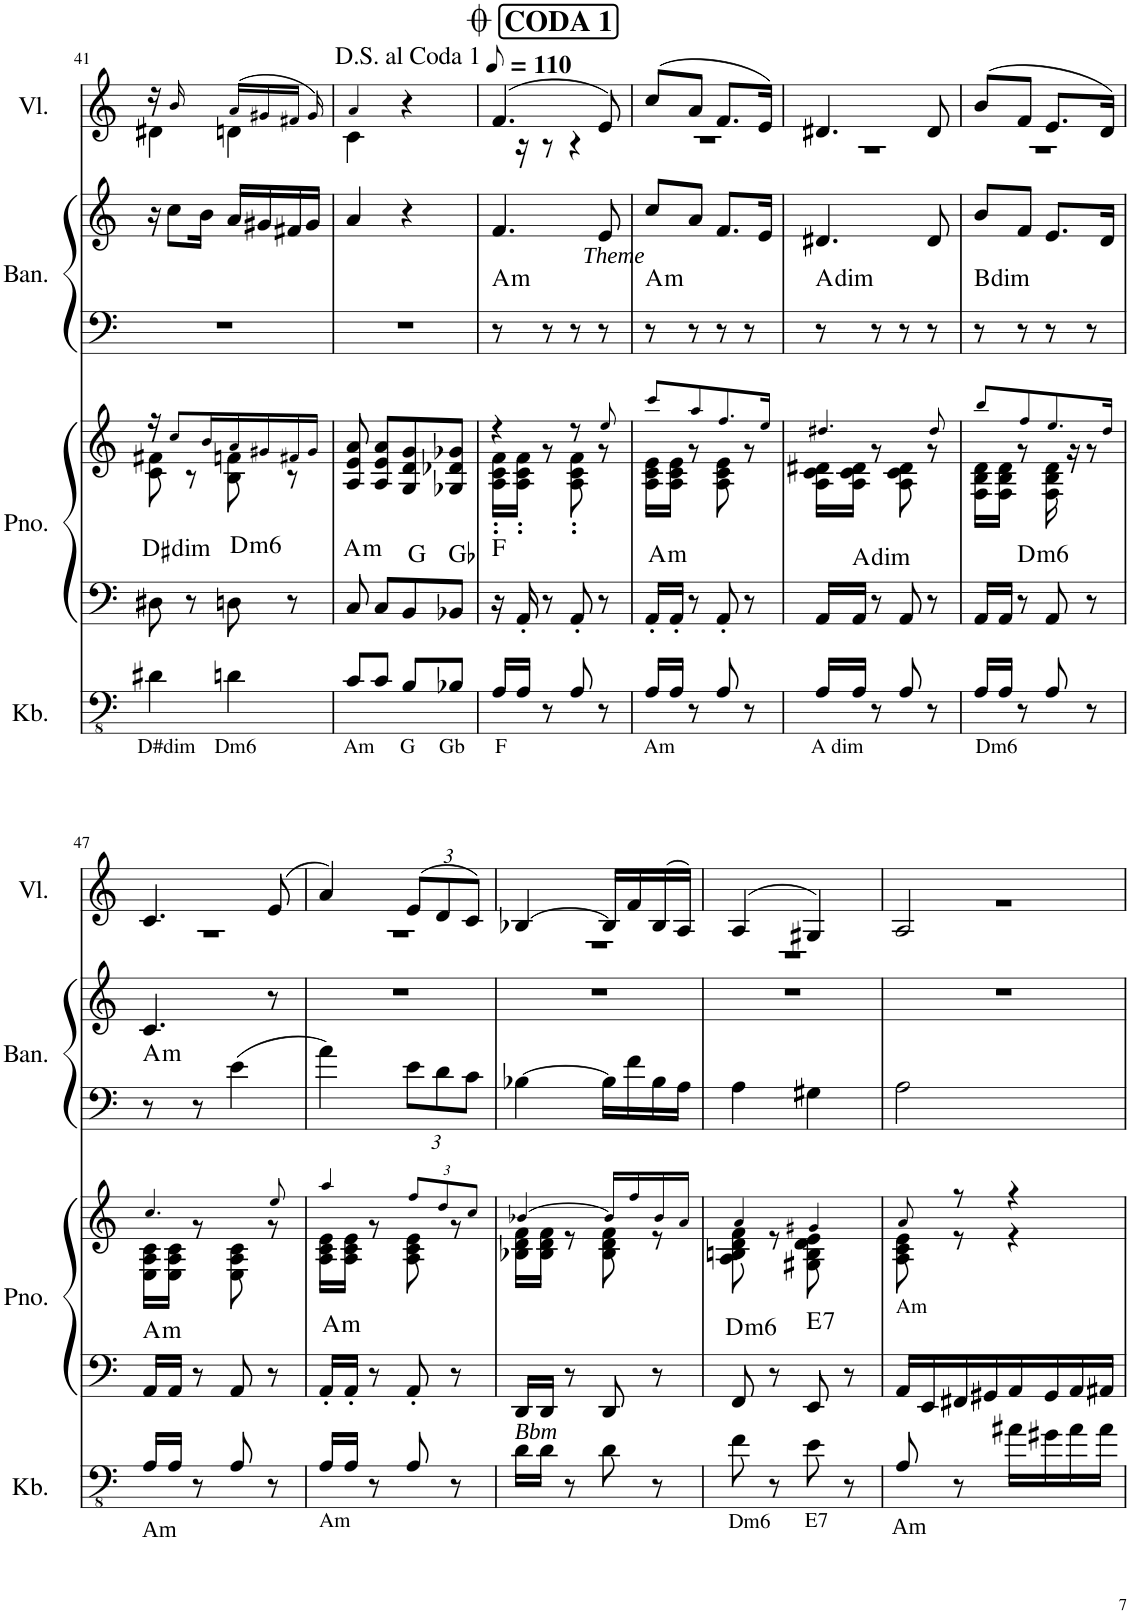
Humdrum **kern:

**kern	**text	**kern	**kern	**harte	**kern	**kern	**harte	**kern
*part4	*part4	*part3	*part3	*part3	*part2	*part2	*part2	*part1
*staff6	*staff6	*staff5	*staff4	*	*staff3	*staff2	*	*staff1
*I"Kontrabass	*	*I"Piano	*	*	*I"Bandoneon	*	*	*I"Violine
*I'Kb.	*	*I'Pno.	*	*	*I'Ban.	*	*	*I'Vl.
!!LO:PB:g=z
*clefFv4	*	*clefF4	*clefG2	*	*clefF4	*clefG2	*	*clefG2
*Trd7c12	*	*	*	*	*	*	*	*
*k[]	*	*k[]	*k[]	*	*k[]	*k[]	*	*k[]
*M4/8	*	*M4/8	*M4/8	*	*M4/8	*M4/8	*	*M4/8
=41	=41	=41	=41	=41	=41	=41	=41	=41
*	*	*	*^	*	*	*	*	*^
!LO:TX:b:t=D#dim	!	!	!	!	!LO:H:kt=dim	!	!	!	!	!
4D#X\	.	8D#X\	16r	8c\ 8f#X\	D#:dim	2r	16r	.	16r	4d#X\
.	.	.	8cc/L	.	.	.	8cc\L	.	16b/	.
.	.	8r	.	8r	.	.	.	.	8ryy	.
.	.	.	16b/L	.	.	.	16b\Jk	.	.	.
!LO:TX:b:t=Dm6	!	!	!	!	!LO:H:kt=m6	!	!	!	!	!
4Dn\	.	8Dn\	16a/	8B\ 8fn\	D:min6	.	16a/LL	.	(16a/LL	4dn\
.	.	.	16g#X/	.	.	.	16g#X/	.	16g#X/	.
.	.	8r	16f#X/	8r	.	.	16f#X/	.	16f#X/JJ	.
.	.	.	16g#/JJ	.	.	.	16g#/JJ	.	16g#/)	.
*	*	*	*v	*v	*	*	*	*	*	*
=42	=42	=42	=42	=42	=42	=42	=42	=42	=42
!LO:TX:b:t=Am	!	!	!	!LO:H:kt=m	!	!	!	!	!
8C/L	.	8C/	8A/ 8e/ 8a/	A:min	2r	4a/	.	4a/	4c\
8C/J	.	8C/L	8A/ 8e/ 8a/L	.	.	.	.	.	.
!LO:TX:b:t=G	!	!	!	!LO:H:kt=N.C.	!	!	!	!	!
8BB/L	.	8BB/	8G/ 8d/ 8g/	N	.	4r	.	4r	4ryy
!LO:TX:b:t=Gb	!	!	!	!LO:H:kt=N.C.	!	!	!	!	!
8BB-X/J	.	8BB-X/J	8G-X/ 8d-X/ 8g-X/J	N	.	.	.	.	.
!	!	!	!	!	!	!	!	!LO:TX:a:t=D.S. al Coda 1	!
=43	=43	=43	=43	=43	=43	=43	=43	=43	=43
!!LO:REH:place=s1:a:B:cj:fs=14:t=CODA 1	!!
*	*	*	*	*	*	*	*	*MM55	*
*	*	*	*^	*	*	*	*	*	*
!	!	!	!	!	!	!	!LO:TX:b:i:t=Theme	!	!	!
!LO:TX:b:t=F	!	!	!	!	!LO:H:kt=N.C.	!	!	!LO:H:kt=m	!	!
16AA/LL	.	16r	4r	16A\' 16c\' 16f\'LL	N	8r	4.f/	A:min	(4.f/	16ryy
16AA/JJ	.	16AA'/	.	16A\' 16c\' 16f\'JJ	.	.	.	.	.	16r
8r	.	8r	.	8r	.	8r	.	.	.	8r
8AA/	.	8AA'/	8r	8A\' 8c\' 8f\'	.	8r	.	.	.	4r
8r	.	8r	8ee/	8r	.	8r	8e/	.	8e/)	.
=44	=44	=44	=44	=44	=44	=44	=44	=44	=44	=44
!LO:TX:b:t=Am	!	!	!	!	!LO:H:kt=m	!	!	!LO:H:kt=m	!	!
16AA/LL	.	16AA'/LL	8ccc/L	16A\ 16c\ 16e\LL	A:min	8r	8cc/L	A:min	(8cc/L	2r
16AA/JJ	.	16AA'/JJ	.	16A\ 16c\ 16e\JJ	.	.	.	.	.	.
8r	.	8r	8aa/	8r	.	8r	8a/J	.	8a/J	.
8AA/	.	8AA'/	8.ff/	8A\ 8c\ 8e\	.	8r	8.f/L	.	8.f/L	.
8r	.	8r	.	8r	.	8r	.	.	.	.
.	.	.	16ee/Jk	.	.	.	16e/Jk	.	16e/Jk)	.
=45	=45	=45	=45	=45	=45	=45	=45	=45	=45	=45
!LO:TX:b:t=A dim	!	!	!	!	!	!	!	!LO:H:kt=dim	!	!
16AA/LL	.	16AA/LL	4.dd#X/	16A\ 16c\ 16d#X\LL	.	8r	4.d#X/	A:dim	4.d#X/	2r
!	!	!	!	!	!LO:H:kt=dim	!	!	!	!	!
16AA/JJ	.	16AA/JJ	.	16A\ 16c\ 16d#\JJ	A:dim	.	.	.	.	.
8r	.	8r	.	8r	.	8r	.	.	.	.
8AA/	.	8AA/	.	8A\ 8c\ 8d#\	.	8r	.	.	.	.
8r	.	8r	8dd#/	8r	.	8r	8d#/	.	8d#/	.
=46	=46	=46	=46	=46	=46	=46	=46	=46	=46	=46
!LO:TX:b:t=Dm6	!	!	!	!	!	!	!	!LO:H:kt=dim	!	!
16AA/LL	.	16AA/LL	8bb/L	16F\ 16B\ 16d\LL	.	8r	8b/L	B:dim	(8b/L	2r
16AA/JJ	.	16AA/JJ	.	16F\ 16B\ 16d\JJ	.	.	.	.	.	.
!	!	!	!	!	!LO:H:kt=m6	!	!	!	!	!
8r	.	8r	8ff/	8r	D:min6	8r	8f/J	.	8f/J	.
8AA/	.	8AA/	8.ee/	16F\ 16B\ 16d\	.	8r	8.e/L	.	8.e/L	.
.	.	.	.	16r	.	.	.	.	.	.
8r	.	8r	.	8r	.	8r	.	.	.	.
.	.	.	16dd/Jk	.	.	.	16d/Jk	.	16d/Jk)	.
!!LO:LB:g=z	!!
=47	=47	=47	=47	=47	=47	=47	=47	=47	=47	=47
!	!LO:LY:b	!	!	!	!LO:H:kt=m	!	!	!LO:H:kt=m	!	!
16AA/LL	Am	16AA/LL	4.cc/	16E\ 16A\ 16c\LL	A:min	8r	4.c/	A:min	4.c/	2r
16AA/JJ	.	16AA/JJ	.	16E\ 16A\ 16c\JJ	.	.	.	.	.	.
8r	.	8r	.	8r	.	8r	.	.	.	.
8AA/	.	8AA/	.	8E\ 8A\ 8c\	.	4e\	.	.	.	.
8r	.	8r	8ee/	8r	.	.	8r	.	(8e/	.
=48	=48	=48	=48	=48	=48	=48	=48	=48	=48	=48
!LO:TX:b:t=Am	!	!	!	!	!LO:H:kt=m	!	!	!	!	!
16AA/LL	.	16AA'/LL	4aa/	16A\ 16c\ 16e\LL	A:min	4a\	2r	.	4a/)	2r
16AA/JJ	.	16AA'/JJ	.	16A\ 16c\ 16e\JJ	.	.	.	.	.	.
8r	.	8r	.	8r	.	.	.	.	.	.
*	*	*	*Xbrackettup	*	*	*Xbrackettup	*	*	*Xbrackettup	*
8AA/	.	8AA'/	12ff/L	8A\ 8c\ 8e\	.	12e\L	.	.	(12e/L	.
.	.	.	12dd/	.	.	12d\	.	.	12d/	.
8r	.	8r	.	8r	.	.	.	.	.	.
.	.	.	12cc/J	.	.	12c\J	.	.	12c/J)	.
=49	=49	=49	=49	=49	=49	=49	=49	=49	=49	=49
!	!	!LO:TX:b:i:t=Bbm	!	!	!	!	!	!	!	!
16D\LL	.	16DD/LL	4b-X/	16B-X\ 16d\ 16f\LL	.	[4B-X\	2r	.	[4B-X/	2r
16D\JJ	.	16DD/JJ	.	16B-\ 16d\ 16f\JJ	.	.	.	.	.	.
8r	.	8r	.	8r	.	.	.	.	.	.
8D\	.	8DD/	16b-/LL	8B-\ 8d\ 8f\	.	16B-\LL]	.	.	16B-/LL]	.
.	.	.	16ff/	.	.	16f\	.	.	16f/	.
8r	.	8r	16b-/	8r	.	16B-\	.	.	(16B-/	.
.	.	.	16a/JJ	.	.	16A\JJ	.	.	16A/JJ)	.
=50	=50	=50	=50	=50	=50	=50	=50	=50	=50	=50
*	*	*	*	*^	*	*	*	*	*	*
!LO:TX:b:t=Dm6	!	!	!	!	!	!LO:H:kt=m6	!	!	!	!	!
8F\	.	8FF/	4a/	8A\ 8Bn\ 8d\ 8f\	4ryy	D:min6	4A\	2r	.	(4A/	2r
8r	.	8r	.	8r	.	.	.	.	.	.	.
!LO:TX:b:t=E7	!	!	!	!	!	!LO:H:kt=7	!	!	!	!	!
8E\	.	8EE/	4g#X/	4d\ 4e\	8G#X\ 8B\	E:7	4G#X\	.	.	4G#X/)	.
8r	.	8r	.	.	8ryy	.	.	.	.	.	.
=51	=51	=51	=51	=51	=51	=51	=51	=51	=51	=51	=51
!	!	!LO:TX:a:t=Am	!	!	!	!	!	!	!	!	!
!	!LO:LY:b	!	!	!	!	!	!	!	!	!	!
*	*	*	*	*v	*v	*	*	*	*	*	*
8AA/	Am	16AA/LL	8a/	8A\ 8c\ 8e\	.	2A\	2r	.	2A/	2r
.	.	16EE/	.	.	.	.	.	.	.	.
8r	.	16FF#X/	8r	8r	.	.	.	.	.	.
.	.	16GG#X/	.	.	.	.	.	.	.	.
16A#X\LL	.	16AA/	4r	4r	.	.	.	.	.	.
16G#X\	.	16GG#/	.	.	.	.	.	.	.	.
16A#\	.	16AA/	.	.	.	.	.	.	.	.
16A#\JJ	.	16AA#X/JJ	.	.	.	.	.	.	.	.
*	*	*	*v	*v	*	*	*	*	*v	*v
=	=	=	=	=	=	=	=	=
*-	*-	*-	*-	*-	*-	*-	*-	*-
